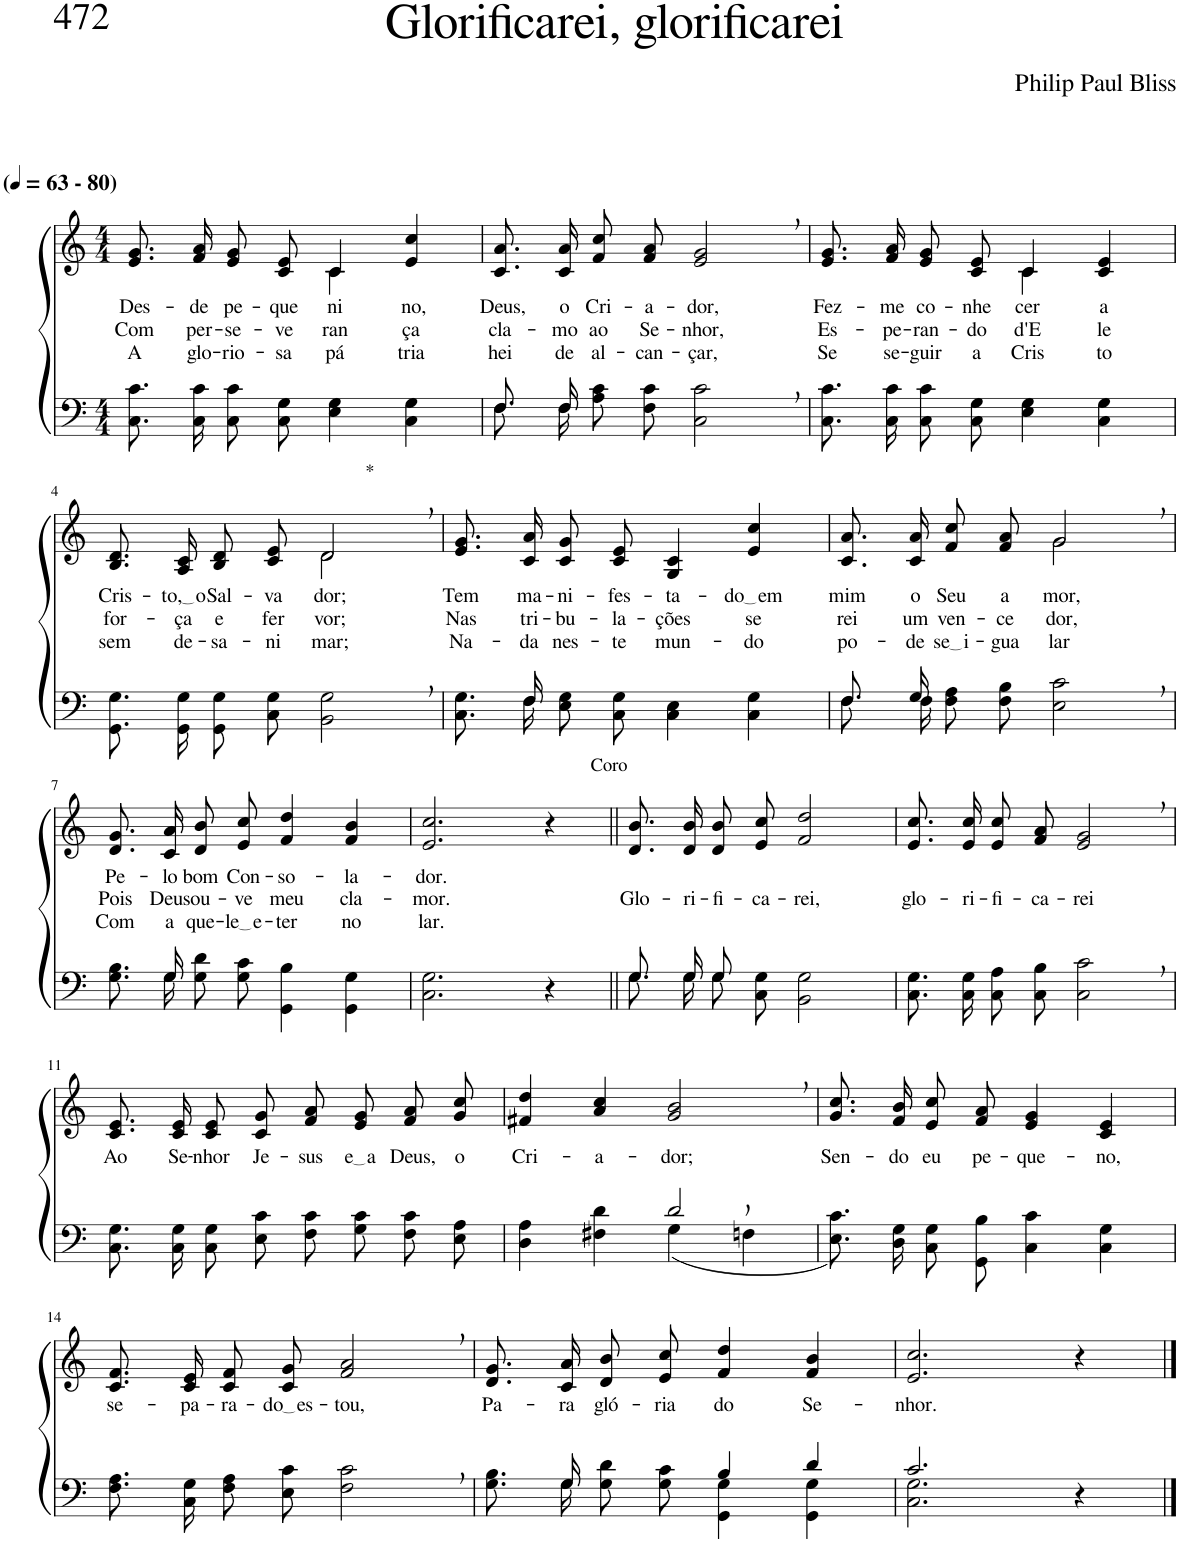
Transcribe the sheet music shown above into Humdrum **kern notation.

**kern	**kern	**text	**text	**text
*part2	*part1	*part1	*part1	*part1
*staff2	*staff1	*staff1	*staff1	*staff1
*I"Parte III e IV	*I"Parte I e II	*	*	*
*clefF4	*clefG2	*	*	*
*k[]	*k[]	*	*	*
*M4/4	*M4/4	*	*	*
*MM63	*MM63	*	*	*
=1	=1	=1	=1	=1
!	!LO:TX:a:B:t=(	!	!	!
!	!LO:TX:a:B:t=- 80)	!	!	!
!	!	!LO:LY:b	!LO:LY:b	!LO:LY:b
*	*^	*	*	*
8.C\ 8.c\L	8.e/ 8.g/L	2ryy	Des-	Com	A
!	!	!	!LO:LY:b	!LO:LY:b	!LO:LY:b
16C\ 16c\Jk	16f/ 16a/Jk	.	-de	per-	glo-
!	!	!	!LO:LY:b	!LO:LY:b	!LO:LY:b
8C\ 8c\L	8e/ 8g/L	.	pe-	-se-	-rio-
!	!	!	!LO:LY:b	!LO:LY:b	!LO:LY:b
8C\ 8G\J	8c/ 8e/J	.	-que-	-ve-	-sa
!	!	!	!LO:LY:b	!LO:LY:b	!LO:LY:b
4E\ 4G\	4c/	4c\	-ni-	-ran-	pá-
!	!	!	!LO:LY:b	!LO:LY:b	!LO:LY:b
4C\ 4G\	4e/ 4cc/	4ryy	-no,	-ça	-tria
=2	=2	=2	=2	=2	=2
*^	*	*	*	*	*
!	!	!	!	!LO:LY:b	!LO:LY:b	!LO:LY:b
*	*	*v	*v	*	*	*
8.F\L	8.F/L	8.c/ 8.a/L	Deus,	cla-	hei
!	!	!	!LO:LY:b	!LO:LY:b	!LO:LY:b
16F\Jk	16F/Jk	16c/ 16a/Jk	o	-mo	de
!	!	!	!LO:LY:b	!LO:LY:b	!LO:LY:b
8A\ 8c\L	2.ryy	8f/ 8cc/L	Cri-	ao	al-
!	!	!	!LO:LY:b	!LO:LY:b	!LO:LY:b
8F\ 8c\J	.	8f/ 8a/J	-a-	Se-	-can-
!	!	!	!LO:LY:b	!LO:LY:b	!LO:LY:b
2C\, 2c\,	.	2e/, 2g/,	-dor,	-nhor,	-çar,
*v	*v	*	*	*	*
=3	=3	=3	=3	=3
!	!	!LO:LY:b	!LO:LY:b	!LO:LY:b
*	*^	*	*	*
8.C\ 8.c\L	8.e/ 8.g/L	2ryy	Fez-	Es-	Se
!	!	!	!LO:LY:b	!LO:LY:b	!LO:LY:b
16C\ 16c\Jk	16f/ 16a/Jk	.	-me	-pe-	se-
!	!	!	!LO:LY:b	!LO:LY:b	!LO:LY:b
8C\ 8c\L	8e/ 8g/L	.	co-	-ran-	-guir
!	!	!	!LO:LY:b	!LO:LY:b	!LO:LY:b
8C\ 8G\J	8c/ 8e/J	.	-nhe-	-do	a
!	!	!	!LO:LY:b	!LO:LY:b	!LO:LY:b
4E\ 4G\	4c/	4c\	-cer	d'E-	Cris-
!	!	!	!LO:LY:b	!LO:LY:b	!LO:LY:b
4C\ 4G\	4c/ 4e/	4ryy	a	-le	-to
!!LO:LB:g=z	!!
=4	=4	=4	=4	=4	=4
!	!	!	!LO:LY:b	!LO:LY:b	!LO:LY:b
8.GG/ 8.G/L	2ryy	8.B/ 8.d/L	Cris-	for-	sem
!	!	!	!LO:LY:b	!LO:LY:b	!LO:LY:b
16GG/ 16G/Jk	.	16A/ 16c/Jk	to, o	-ça	de-
!	!	!	!LO:LY:b	!LO:LY:b	!LO:LY:b
8GG/ 8G/L	.	8B/ 8d/L	Sal-	e	-sa-
!	!	!	!LO:LY:b	!LO:LY:b	!LO:LY:b
8C/ 8G/J	.	8c/ 8e/J	-va-	fer-	-ni-
!	!LO:TX:a:t=*	!	!	!	!
!	!	!	!LO:LY:b	!LO:LY:b	!LO:LY:b
2BB\, 2G\,	2d,\	2d/	-dor;	-vor;	-mar;
=5	=5	=5	=5	=5	=5
*^	*	*	*	*	*
!	!	!	!	!LO:LY:b	!LO:LY:b	!LO:LY:b
*	*	*v	*v	*	*	*
8.ryy	8.C\ 8.G\L	8.e/ 8.g/L	Tem	Nas	Na-
!	!	!	!LO:LY:b	!LO:LY:b	!LO:LY:b
16F/	16F\Jk	16c/ 16a/Jk	ma-	tri-	-da
!	!	!	!LO:LY:b	!LO:LY:b	!LO:LY:b
2.ryy	8E\ 8G\L	8c/ 8g/L	-ni-	-bu-	nes-
!	!	!	!LO:LY:b	!LO:LY:b	!LO:LY:b
.	8C\ 8G\J	8c/ 8e/J	-fes-	-la-	-te
!	!	!	!LO:LY:b	!LO:LY:b	!LO:LY:b
.	4C\ 4E\	4G/ 4c/	-ta-	-ções	mun-
!	!	!	!LO:LY:b	!LO:LY:b	!LO:LY:b
.	4C\ 4G\	4e/ 4cc/	do em	se-	-do
=6	=6	=6	=6	=6	=6
*	*	*^	*	*	*
!	!	!	!	!LO:LY:b	!LO:LY:b	!LO:LY:b
8.F\L	8.F/L	2ryy	8.c/ 8.a/L	mim	-rei	po-
!	!	!	!	!LO:LY:b	!LO:LY:b	!LO:LY:b
16F\Jk	16G/Jk	.	16c/ 16a/Jk	o	um	-de
!	!	!	!	!LO:LY:b	!LO:LY:b	!LO:LY:b
8F\ 8A\L	2.ryy	.	8f/ 8cc/L	Seu	ven-	se i
!	!	!	!	!LO:LY:b	!LO:LY:b	!LO:LY:b
8F\ 8B\J	.	.	8f/ 8a/J	a-	-ce-	-gua-
!	!	!	!	!LO:LY:b	!LO:LY:b	!LO:LY:b
2E\, 2c\,	.	2g,\	2g/	-mor,	-dor,	-lar
!!LO:LB:g=z
=7	=7	=7	=7	=7	=7	=7
!	!	!	!	!LO:LY:b	!LO:LY:b	!LO:LY:b
*	*	*v	*v	*	*	*
8.ryy	8.G\ 8.B\L	8.d/ 8.g/L	Pe-	Pois	Com
!	!	!	!LO:LY:b	!LO:LY:b	!LO:LY:b
16G/	16G\Jk	16c/ 16a/Jk	-lo	Deus	a
!	!	!	!LO:LY:b	!LO:LY:b	!LO:LY:b
2.ryy	8G\ 8d\L	8d/ 8b/L	bom	ou-	que-
!	!	!	!LO:LY:b	!LO:LY:b	!LO:LY:b
.	8G\ 8c\J	8e/ 8cc/J	Con-	-ve	le e
!	!	!	!LO:LY:b	!LO:LY:b	!LO:LY:b
.	4GG\ 4B\	4f/ 4dd/	-so-	meu	-ter
!	!	!	!LO:LY:b	!LO:LY:b	!LO:LY:b
.	4GG\ 4G\	4f/ 4b/	-la-	cla-	no
=8	=8	=8	=8	=8	=8
!	!	!	!LO:LY:b	!LO:LY:b	!LO:LY:b
*v	*v	*	*	*	*
2.C\ 2.G\	2.e/ 2.cc/	-dor.	-mor.	lar.
4r	4r	.	.	.
=9||	=9||	=9||	=9||	=9||
*^	*	*	*	*
!	!	!LO:TX:a:t=Coro	!	!	!
!	!	!	!	!LO:LY:b	!
8.G/L	8.G\L	8.d/ 8.b/L	.	Glo-	.
!	!	!	!	!LO:LY:b	!
16G/Jk	16G\Jk	16d/ 16b/Jk	.	-ri-	.
!	!	!	!	!LO:LY:b	!
8G/	8G\L	8d/ 8b/L	.	-fi-	.
!	!	!	!	!LO:LY:b	!
2ryy	8C\ 8G\J	8e/ 8cc/J	.	-ca-	.
!	!	!	!	!LO:LY:b	!
.	2BB\ 2G\	2f/ 2dd/	.	-rei,	.
8ryy	.	.	.	.	.
*v	*v	*	*	*	*
=10	=10	=10	=10	=10
!	!	!	!LO:LY:b	!
8.C\ 8.G\L	8.e/ 8.cc/L	.	glo-	.
!	!	!	!LO:LY:b	!
16C\ 16G\Jk	16e/ 16cc/Jk	.	-ri-	.
!	!	!	!LO:LY:b	!
8C\ 8A\L	8e/ 8cc/L	.	-fi-	.
!	!	!	!LO:LY:b	!
8C\ 8B\J	8f/ 8a/J	.	-ca-	.
!	!	!	!LO:LY:b	!
2C\, 2c\,	2e/, 2g/,	.	-rei	.
!!LO:LB:g=z
=11	=11	=11	=11	=11
!	!	!LO:LY:b	!	!
8.C\ 8.G\L	8.c/ 8.e/L	-Ao	.	.
!	!	!LO:LY:b	!	!
16C\ 16G\Jk	16c/ 16e/Jk	Se-	.	.
!	!	!LO:LY:b	!	!
8C\ 8G\L	8c/ 8e/L	-nhor	.	.
!	!	!LO:LY:b	!	!
8E\ 8c\J	8c/ 8g/J	Je-	.	.
!	!	!LO:LY:b	!	!
8F\ 8c\L	8f/ 8a/L	-sus	.	.
!	!	!LO:LY:b	!	!
8G\ 8c\J	8e/ 8g/J	e a	.	.
!	!	!LO:LY:b	!	!
8F\ 8c\L	8f/ 8a/L	Deus,	.	.
!	!	!LO:LY:b	!	!
8E\ 8A\J	8g/ 8cc/J	o	.	.
=12	=12	=12	=12	=12
*^	*	*	*	*
!	!	!	!LO:LY:b	!	!
2ryy	4D\ 4A\	4f#X/ 4dd/	Cri-	.	.
!	!	!	!LO:LY:b	!	!
.	4F#X\ 4d\	4a/ 4cc/	-a-	.	.
!	!	!	!LO:LY:b	!	!
2d,/	(4G\	2g/, 2b/,	-dor;	.	.
.	4Fn\	.	.	.	.
=13	=13	=13	=13	=13	=13
!	!	!	!LO:LY:b	!	!
*v	*v	*	*	*	*
8.E\ 8.c\L)	8.g/ 8.cc/L	Sen-	.	.
!	!	!LO:LY:b	!	!
16D\ 16G\Jk	16f/ 16b/Jk	-do	.	.
!	!	!LO:LY:b	!	!
8C\ 8G\L	8e/ 8cc/L	eu	.	.
!	!	!LO:LY:b	!	!
8GG\ 8B\J	8f/ 8a/J	pe-	.	.
!	!	!LO:LY:b	!	!
4C\ 4c\	4e/ 4g/	-que-	.	.
!	!	!LO:LY:b	!	!
4C\ 4G\	4c/ 4e/	-no,	.	.
!!LO:LB:g=z
=14	=14	=14	=14	=14
!	!	!LO:LY:b	!	!
8.F\ 8.A\L	8.c/ 8.f/L	se-	.	.
!	!	!LO:LY:b	!	!
16C\ 16G\Jk	16c/ 16e/Jk	-pa-	.	.
!	!	!LO:LY:b	!	!
8F\ 8A\L	8c/ 8f/L	-ra-	.	.
!	!	!LO:LY:b	!	!
8E\ 8c\J	8c/ 8g/J	do es	.	.
!	!	!LO:LY:b	!	!
2F\, 2c\,	2f/, 2a/,	-tou,	.	.
=15	=15	=15	=15	=15
*^	*	*	*	*
!	!	!	!LO:LY:b	!	!
8.ryy	8.G\ 8.B\L	8.d/ 8.g/L	Pa-	.	.
!	!	!	!LO:LY:b	!	!
16G/	16G\Jk	16c/ 16a/Jk	-ra	.	.
!	!	!	!LO:LY:b	!	!
4ryy	8G\ 8d\L	8d/ 8b/L	gló-	.	.
!	!	!	!LO:LY:b	!	!
.	8G\ 8c\J	8e/ 8cc/J	-ria	.	.
!	!	!	!LO:LY:b	!	!
4B/	4GG\ 4G\	4f/ 4dd/	do	.	.
!	!	!	!LO:LY:b	!	!
4d/	4GG\ 4G\	4f/ 4b/	Se-	.	.
=16	=16	=16	=16	=16	=16
!	!	!	!LO:LY:b	!	!
2.c/	2.C\ 2.G\	2.e/ 2.cc/	-nhor.	.	.
4r	4ryy	4r	.	.	.
*v	*v	*	*	*	*
==	==	==	==	==
*-	*-	*-	*-	*-
